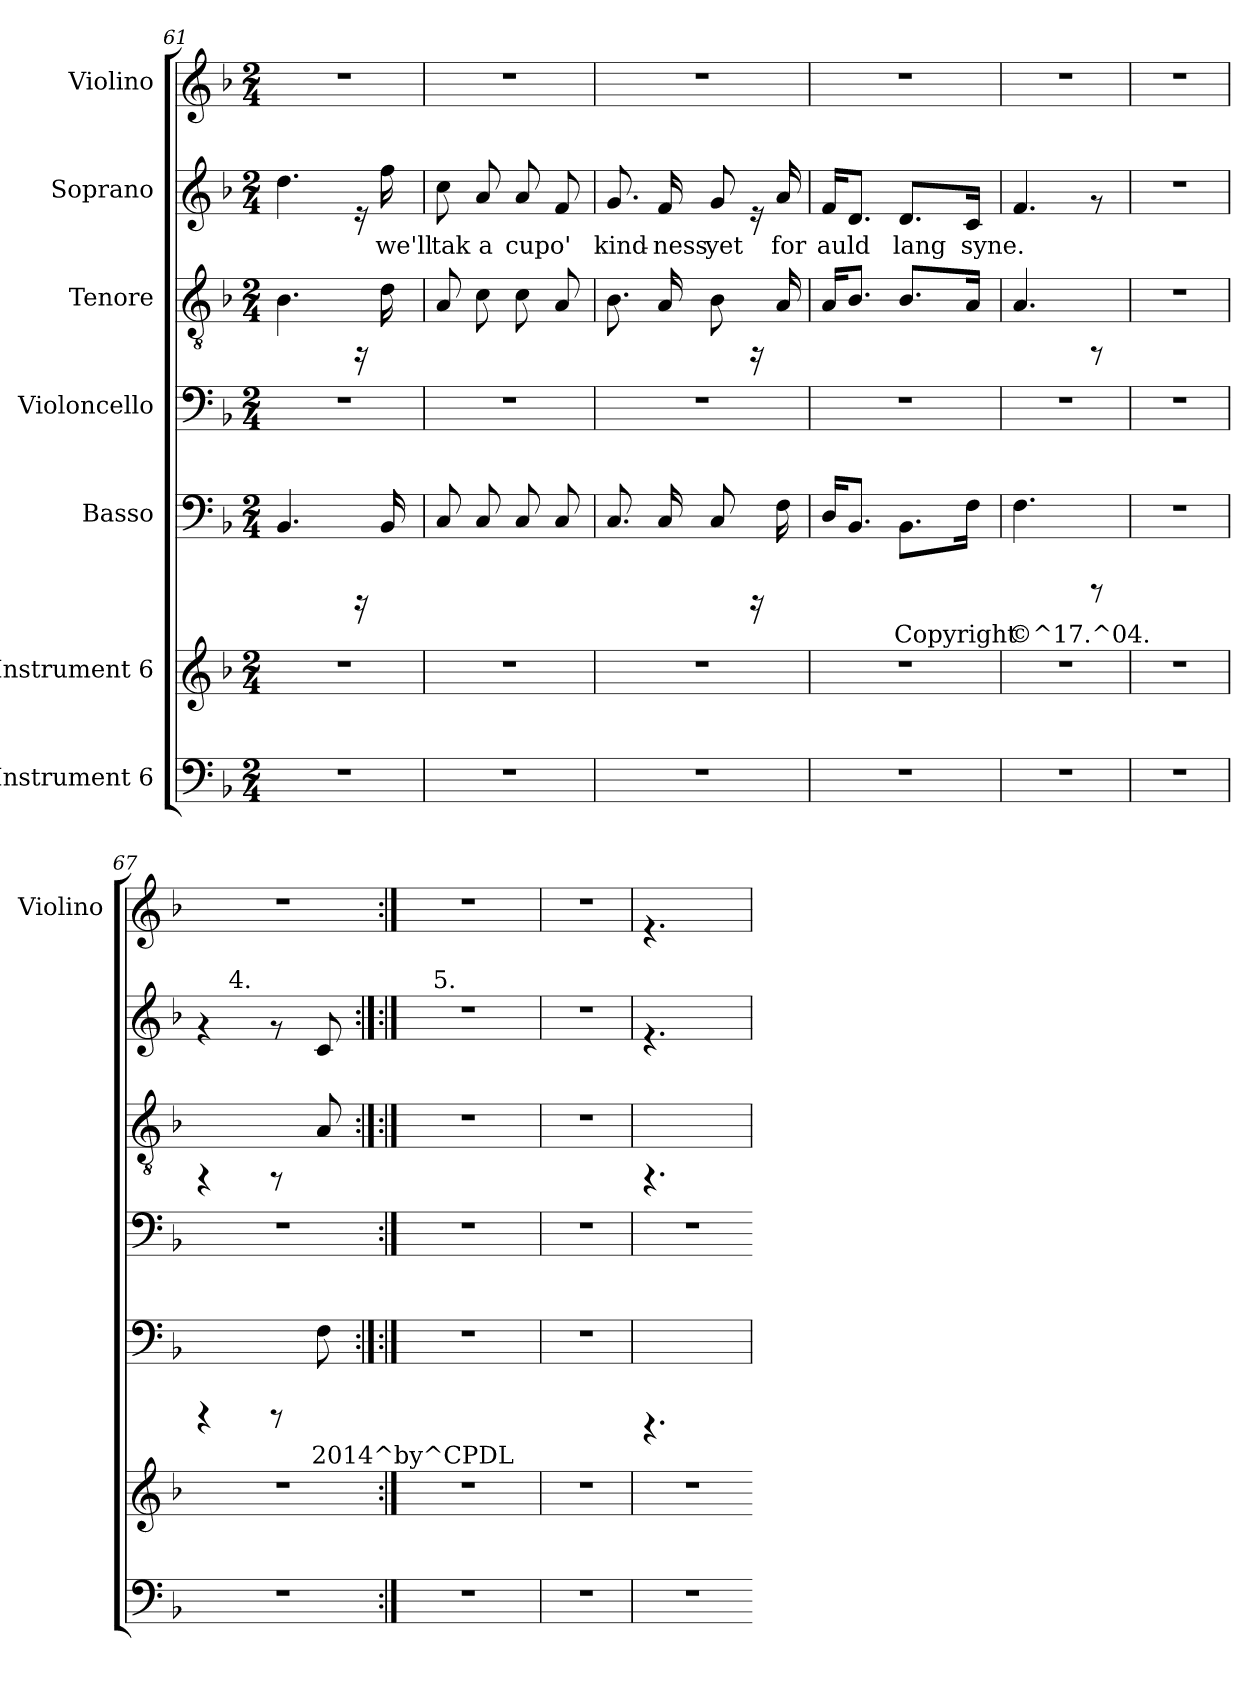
**kern	**kern	**kern	**text	**kern	**kern	**text	**kern	**text	**kern
*part7	*part6	*part5	*part5	*part4	*part3	*part3	*part2	*part2	*part1
*staff7	*staff6	*staff5	*staff5	*staff4	*staff3	*staff3	*staff2	*staff2	*staff1
*I"Instrument 6	*I"Instrument 6	*I"Basso	*	*I"Violoncello	*I"Tenore	*	*I"Soprano	*	*I"Violino
*	*	*	*	*	*	*	*	*	*I'Violino
*clefF4	*clefG2	*clefF4	*	*clefF4	*clefGv2	*	*clefG2	*	*clefG2
*k[b-]	*k[b-]	*k[b-]	*	*k[b-]	*k[b-]	*	*k[b-]	*	*k[b-]
*F:	*F:	*F:	*	*F:	*F:	*	*F:	*	*F:
*M2/4	*M2/4	*M2/4	*	*M2/4	*M2/4	*	*M2/4	*	*M2/4
=61	=61	=61	=61	=61	=61	=61	=61	=61	=61
!	!	!	!	!	!	!	!	!LO:LY:b:cj	!
2r	2r	4.BB-/	.	2r	4.B-\	.	4.dd\	.	2r
.	.	16rBBBB	.	.	16rEE	.	16re	.	.
!	!	!	!	!	!	!	!	!LO:LY:b:cj	!
.	.	16BB-/	.	.	16d\	.	16ff\	we'll	.
=62	=62	=62	=62	=62	=62	=62	=62	=62	=62
!	!	!	!	!	!	!	!	!LO:LY:b:cj	!
2r	2r	8C/	.	2r	8A/	.	8cc\	tak	2r
!	!	!	!	!	!	!	!	!LO:LY:b:cj	!
.	.	8C/	.	.	8c\	.	8a/	a	.
!	!	!	!	!	!	!	!	!LO:LY:b:cj	!
.	.	8C/	.	.	8c\	.	8a/	cup	.
!	!	!	!	!	!	!	!	!LO:LY:b:cj	!
.	.	8C/	.	.	8A/	.	8f/	o'	.
!!LO:PB:g=z
=63	=63	=63	=63	=63	=63	=63	=63	=63	=63
!	!	!	!	!	!	!	!	!LO:LY:b:cj	!
2r	2r	8.C/	.	2r	8.B-\	.	8.g/	kind-	2r
!	!	!	!	!	!	!	!	!LO:LY:b:cj	!
.	.	16C/	.	.	16A/	.	16f/	-ness	.
!	!	!	!	!	!	!	!	!LO:LY:b:cj	!
.	.	8C/	.	.	8B-\	.	8g/	yet	.
.	.	16rBBBB	.	.	16rEE	.	16re	.	.
!	!	!	!	!	!	!	!	!LO:LY:b:cj	!
.	.	16F\	.	.	16A/	.	16a/	for	.
=64	=64	=64	=64	=64	=64	=64	=64	=64	=64
!	!	!	!LO:LY:b:rj	!	!	!	!	!LO:LY:b:cj	!
2r	2r	16D/L	.	2r	16A/L	.	16f/L	auld	2r
!	!	!	!LO:LY:b:rj	!	!	!	!	!LO:LY:b:cj	!
.	.	8.BB-/J	.	.	8.B-/J	.	8.d/J	.	.
!	!	!	!LO:LY:b:rj	!	!	!	!	!LO:LY:b:cj	!
.	.	8.BB-\L	Copyright	.	8.B-/L	.	8.d/L	lang	.
!	!	!	!LO:LY:b:rj	!	!	!	!	!LO:LY:b:cj	!
.	.	16F\J	.	.	16A/J	.	16c/J	syne.	.
=65	=65	=65	=65	=65	=65	=65	=65	=65	=65
!	!	!	!LO:LY:b:rj	!	!	!	!	!	!
2r	2r	4.F\	©^17.^04.	2r	4.A/	.	4.f/	.	2r
.	.	8rCCC	.	.	8rFF	.	8rf	.	.
=66	=66	=66	=66	=66	=66	=66	=66	=66	=66
2r	2r	2r	.	2r	2r	.	2r	.	2r
=67	=67	=67	=67	=67	=67	=67	=67	=67	=67
*	*	*	*	*	*	*	*^	*	*
2r	2r	4rCCC	.	2r	4rFF	.	4rf	16.ryy	.	2r
!	!	!	!	!	!	!	!	!LO:TX:a:t=4.	!	!
.	.	.	.	.	.	.	.	4ryy	.	.
.	.	8rCCC	.	.	8rFF	.	8rf	.	.	.
.	.	.	.	.	.	.	.	8ryy	.	.
!	!	!	!LO:LY:b:rj	!	!	!LO:LY:b:rj	!	!	!LO:LY:b:cj	!
.	.	8F\	2014^by^CPDL	.	8A/	.	8c/	.	.	.
.	.	.	.	.	.	.	.	32ryy	.	.
=68	=68	=68:|!	=68:|!	=68	=68:|!	=68:|!	=68:|!	=68:|!	=68:|!	=68:|!
2r	2r	2r	.	2r	2r	.	2r	16.ryy	.	2r
!	!	!	!	!	!	!	!	!LO:TX:a:t=5.	!	!
.	.	.	.	.	.	.	.	4ryy	.	.
.	.	.	.	.	.	.	.	8ryy	.	.
.	.	.	.	.	.	.	.	32ryy	.	.
*	*	*	*	*	*	*	*v	*v	*	*
=69	=69	=69	=69	=69	=69	=69	=69	=69	=69
2r	2r	2r	.	2r	2r	.	2r	.	2r
=70	=70	=70	=70	=70	=70	=70	=70	=70	=70
2r	2r	4.rCCC	.	2r	4.rFF	.	4.rf	.	4.rf
.	.	8ryy	.	.	8ryy	.	8ryy	.	8ryy
=	=	=!	=!	=	=!	=!	=!	=!	=!
*-	*-	*-	*-	*-	*-	*-	*-	*-	*-
